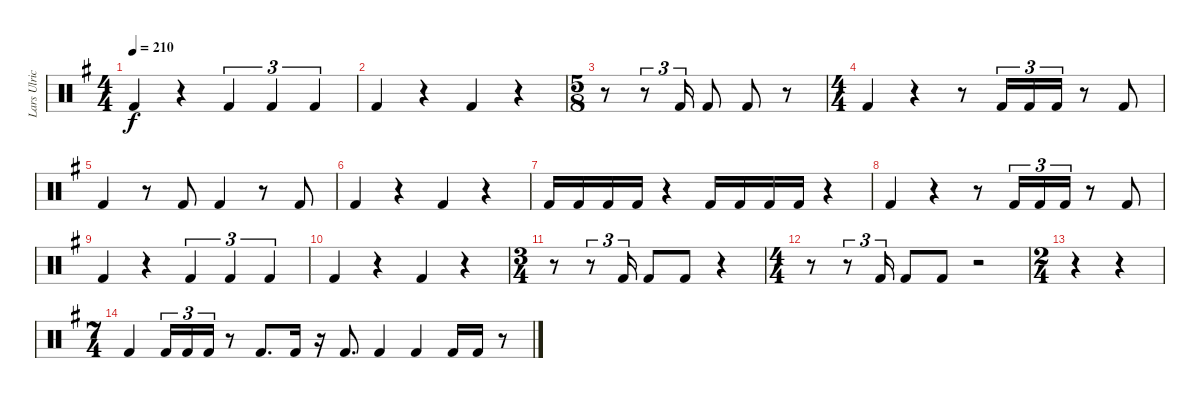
\track ("Lars Ulrich Bass Drum" "Lars Ulric") {instrument percussion}
\staff {score}
\articulation defaults
\ts (4 4)
\tempo 210
\clef neutral
\ks g "Kick (hit) 2".4{dy f}
r.4 "Kick (hit) 2".4{tu (3 2)} "Kick (hit) 2".4{tu (3 2)} "Kick (hit) 2".4{tu (3 2)} |
"Kick (hit) 2".4 r.4 "Kick (hit) 2".4 r.4 |
\ts (5 8)
r.8 r.8{tu (3 2)} "Kick (hit) 2".16{tu (3 2)} "Kick (hit) 2".8 "Kick (hit) 2".8 r.8 |
\ts (4 4)
"Kick (hit) 2".4 r.4 r.8 "Kick (hit) 2".16{tu (3 2)} "Kick (hit) 2".16{tu (3 2)} "Kick (hit) 2".16{tu (3 2)} r.8 "Kick (hit) 2".8 |
"Kick (hit) 2".4 r.8 "Kick (hit) 2".8 "Kick (hit) 2".4 r.8 "Kick (hit) 2".8 |
"Kick (hit) 2".4 r.4 "Kick (hit) 2".4 r.4 |
"Kick (hit) 2".16 "Kick (hit) 2".16 "Kick (hit) 2".16 "Kick (hit) 2".16 r.4 "Kick (hit) 2".16 "Kick (hit) 2".16 "Kick (hit) 2".16 "Kick (hit) 2".16 r.4 |
"Kick (hit) 2".4 r.4 r.8 "Kick (hit) 2".16{tu (3 2)} "Kick (hit) 2".16{tu (3 2)} "Kick (hit) 2".16{tu (3 2)} r.8 "Kick (hit) 2".8 |
"Kick (hit) 2".4 r.4 "Kick (hit) 2".4{tu (3 2)} "Kick (hit) 2".4{tu (3 2)} "Kick (hit) 2".4{tu (3 2)} |
"Kick (hit) 2".4 r.4 "Kick (hit) 2".4 r.4 |
\ts (3 4)
r.8 r.8{tu (3 2)} "Kick (hit) 2".16{tu (3 2)} "Kick (hit) 2".8 "Kick (hit) 2".8 r.4 |
\ts (4 4)
r.8 r.8{tu (3 2)} "Kick (hit) 2".16{tu (3 2)} "Kick (hit) 2".8 "Kick (hit) 2".8 r.2 |
\ts (2 4)
r.4 r.4 |
\ts (7 4)
"Kick (hit) 2".4 "Kick (hit) 2".16{tu (3 2)} "Kick (hit) 2".16{tu (3 2)} "Kick (hit) 2".16{tu (3 2)} r.8 "Kick (hit) 2".8{d} "Kick (hit) 2".16 r.16 "Kick (hit) 2".8{d} "Kick (hit) 2".4 "Kick (hit) 2".4 "Kick (hit) 2".16 "Kick (hit) 2".16 r.8
